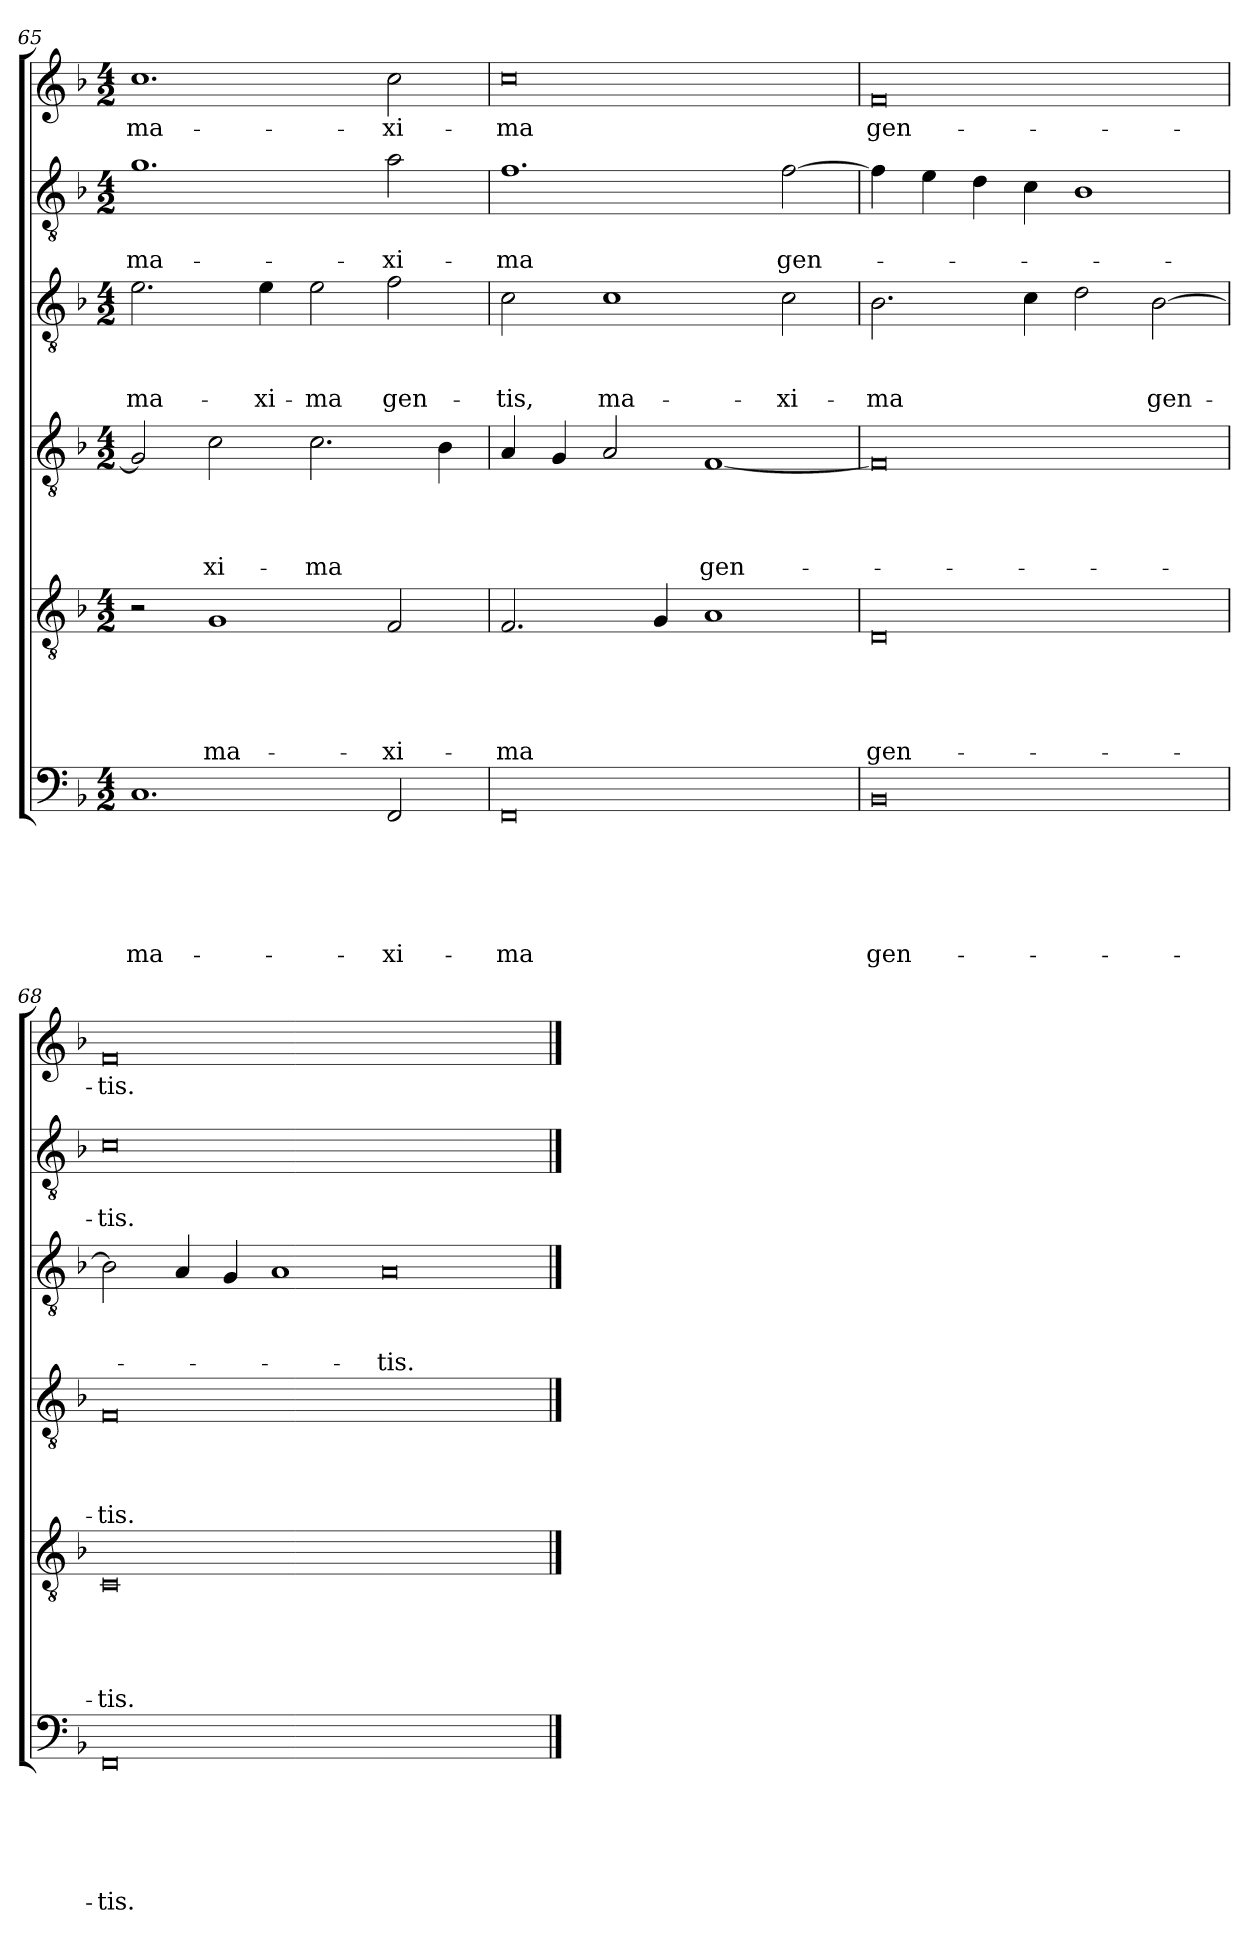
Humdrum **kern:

**kern	**text	**text	**text	**text	**text	**text	**kern	**text	**text	**text	**text	**text	**kern	**text	**text	**text	**text	**kern	**text	**text	**text	**kern	**text	**text	**kern	**text
*part6	*part6	*part6	*part6	*part6	*part6	*part6	*part5	*part5	*part5	*part5	*part5	*part5	*part4	*part4	*part4	*part4	*part4	*part3	*part3	*part3	*part3	*part2	*part2	*part2	*part1	*part1
*staff6	*staff6	*staff6	*staff6	*staff6	*staff6	*staff6	*staff5	*staff5	*staff5	*staff5	*staff5	*staff5	*staff4	*staff4	*staff4	*staff4	*staff4	*staff3	*staff3	*staff3	*staff3	*staff2	*staff2	*staff2	*staff1	*staff1
*clefF4	*	*	*	*	*	*	*clefGv2	*	*	*	*	*	*clefGv2	*	*	*	*	*clefGv2	*	*	*	*clefGv2	*	*	*clefG2	*
*k[b-]	*	*	*	*	*	*	*k[b-]	*	*	*	*	*	*k[b-]	*	*	*	*	*k[b-]	*	*	*	*k[b-]	*	*	*k[b-]	*
*F:	*	*	*	*	*	*	*F:	*	*	*	*	*	*F:	*	*	*	*	*F:	*	*	*	*F:	*	*	*F:	*
*M4/2	*	*	*	*	*	*	*M4/2	*	*	*	*	*	*M4/2	*	*	*	*	*M4/2	*	*	*	*M4/2	*	*	*M4/2	*
=65	=65	=65	=65	=65	=65	=65	=65	=65	=65	=65	=65	=65	=65	=65	=65	=65	=65	=65	=65	=65	=65	=65	=65	=65	=65	=65
!	!	!	!	!	!	!LO:LY:b	!	!	!	!	!	!	!	!	!	!	!	!	!	!	!LO:LY:b	!	!	!LO:LY:b	!	!LO:LY:b
1.C	.	.	.	.	.	ma-	2r	.	.	.	.	.	2G/]	.	.	.	.	2.e\	.	.	ma-	1.g	.	ma-	1.cc	ma-
!	!	!	!	!	!	!	!	!	!	!	!	!LO:LY:b	!	!	!	!	!LO:LY:b	!	!	!	!	!	!	!	!	!
.	.	.	.	.	.	.	1G	.	.	.	.	ma-	2c\	.	.	.	-xi-	.	.	.	.	.	.	.	.	.
!	!	!	!	!	!	!	!	!	!	!	!	!	!	!	!	!	!	!	!	!	!LO:LY:b	!	!	!	!	!
.	.	.	.	.	.	.	.	.	.	.	.	.	.	.	.	.	.	4e\	.	.	-xi-	.	.	.	.	.
!	!	!	!	!	!	!	!	!	!	!	!	!	!	!	!	!	!LO:LY:b	!	!	!	!LO:LY:b	!	!	!	!	!
.	.	.	.	.	.	.	.	.	.	.	.	.	2.c\	.	.	.	-ma	2e\	.	.	-ma	.	.	.	.	.
!	!	!	!	!	!	!LO:LY:b	!	!	!	!	!	!LO:LY:b	!	!	!	!	!	!	!	!	!LO:LY:b	!	!	!LO:LY:b	!	!LO:LY:b
2FF/	.	.	.	.	.	-xi-	2F/	.	.	.	.	-xi-	.	.	.	.	.	2f\	.	.	gen-	2a\	.	-xi-	2cc\	-xi-
.	.	.	.	.	.	.	.	.	.	.	.	.	4B-\	.	.	.	.	.	.	.	.	.	.	.	.	.
=66	=66	=66	=66	=66	=66	=66	=66	=66	=66	=66	=66	=66	=66	=66	=66	=66	=66	=66	=66	=66	=66	=66	=66	=66	=66	=66
!	!	!	!	!	!	!LO:LY:b	!	!	!	!	!	!LO:LY:b	!	!	!	!	!	!	!	!	!LO:LY:b	!	!	!LO:LY:b	!	!LO:LY:b
0FF	.	.	.	.	.	-ma	2.F/	.	.	.	.	-ma	4A/	.	.	.	.	2c\	.	.	-tis,	1.f	.	-ma	0cc	-ma
.	.	.	.	.	.	.	.	.	.	.	.	.	4G/	.	.	.	.	.	.	.	.	.	.	.	.	.
!	!	!	!	!	!	!	!	!	!	!	!	!	!	!	!	!	!	!	!	!	!LO:LY:b	!	!	!	!	!
.	.	.	.	.	.	.	.	.	.	.	.	.	2A/	.	.	.	.	1c	.	.	ma-	.	.	.	.	.
.	.	.	.	.	.	.	4G/	.	.	.	.	.	.	.	.	.	.	.	.	.	.	.	.	.	.	.
!	!	!	!	!	!	!	!	!	!	!	!	!	!	!	!	!	!LO:LY:b	!	!	!	!	!	!	!	!	!
.	.	.	.	.	.	.	1A	.	.	.	.	.	[1F	.	.	.	gen-	.	.	.	.	.	.	.	.	.
!	!	!	!	!	!	!	!	!	!	!	!	!	!	!	!	!	!	!	!	!	!LO:LY:b	!	!	!LO:LY:b	!	!
.	.	.	.	.	.	.	.	.	.	.	.	.	.	.	.	.	.	2c\	.	.	-xi-	[2f\	.	gen-	.	.
=67	=67	=67	=67	=67	=67	=67	=67	=67	=67	=67	=67	=67	=67	=67	=67	=67	=67	=67	=67	=67	=67	=67	=67	=67	=67	=67
!	!	!	!	!	!	!LO:LY:b	!	!	!	!	!	!LO:LY:b	!	!	!	!	!	!	!	!	!LO:LY:b	!	!	!	!	!LO:LY:b
0BB-	.	.	.	.	.	gen-	0D	.	.	.	.	gen-	0F]	.	.	.	.	2.B-\	.	.	-ma	4f\]	.	.	0f	gen-
.	.	.	.	.	.	.	.	.	.	.	.	.	.	.	.	.	.	.	.	.	.	4e\	.	.	.	.
.	.	.	.	.	.	.	.	.	.	.	.	.	.	.	.	.	.	.	.	.	.	4d\	.	.	.	.
.	.	.	.	.	.	.	.	.	.	.	.	.	.	.	.	.	.	4c\	.	.	.	4c\	.	.	.	.
.	.	.	.	.	.	.	.	.	.	.	.	.	.	.	.	.	.	2d\	.	.	.	1B-	.	.	.	.
!	!	!	!	!	!	!	!	!	!	!	!	!	!	!	!	!	!	!	!	!	!LO:LY:b	!	!	!	!	!
.	.	.	.	.	.	.	.	.	.	.	.	.	.	.	.	.	.	[2B-\	.	.	gen-	.	.	.	.	.
=68	=68	=68	=68	=68	=68	=68	=68	=68	=68	=68	=68	=68	=68	=68	=68	=68	=68	=68	=68	=68	=68	=68	=68	=68	=68	=68
!	!	!	!	!	!	!LO:LY:b	!	!	!	!	!	!LO:LY:b	!	!	!	!	!LO:LY:b	!	!	!	!	!	!	!LO:LY:b	!	!LO:LY:b
0FF	.	.	.	.	.	-tis.	0C	.	.	.	.	-tis.	0F	.	.	.	-tis.	2B-\]	.	.	.	0c	.	-tis.	0f	-tis.
.	.	.	.	.	.	.	.	.	.	.	.	.	.	.	.	.	.	4A/	.	.	.	.	.	.	.	.
.	.	.	.	.	.	.	.	.	.	.	.	.	.	.	.	.	.	4G/	.	.	.	.	.	.	.	.
.	.	.	.	.	.	.	.	.	.	.	.	.	.	.	.	.	.	1A	.	.	.	.	.	.	.	.
!	!	!	!	!	!	!	!	!	!	!	!	!	!	!	!	!	!	!	!	!	!LO:LY:b	!	!	!	!	!
0ryy	.	.	.	.	.	.	0ryy	.	.	.	.	.	0ryy	.	.	.	.	0A	.	.	-tis.	0ryy	.	.	0ryy	.
==	==	==	==	==	==	==	==	==	==	==	==	==	==	==	==	==	==	==	==	==	==	==	==	==	==	==
*-	*-	*-	*-	*-	*-	*-	*-	*-	*-	*-	*-	*-	*-	*-	*-	*-	*-	*-	*-	*-	*-	*-	*-	*-	*-	*-
